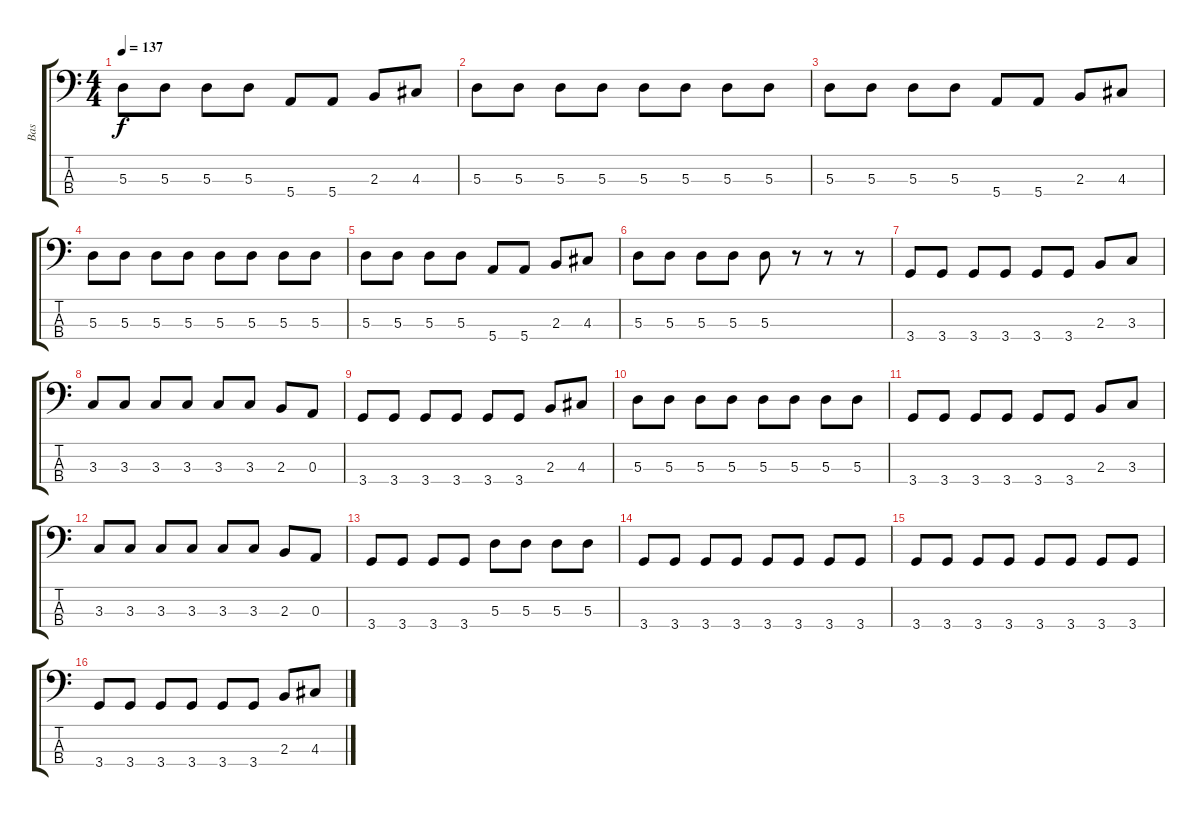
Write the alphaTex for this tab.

\track ("Bas" "Bas") {instrument acousticguitarnylon}
\staff {score tabs}
\tuning (G2 D2 A1 E1) {hide}
\ts (4 4)
\tempo 137
\clef f4
\ks c
5.3.8{dy f} 5.3.8 5.3.8 5.3.8 5.4.8 5.4.8 2.3.8 4.3.8 |
5.3.8 5.3.8 5.3.8 5.3.8 5.3.8 5.3.8 5.3.8 5.3.8 |
5.3.8 5.3.8 5.3.8 5.3.8 5.4.8 5.4.8 2.3.8 4.3.8 |
5.3.8 5.3.8 5.3.8 5.3.8 5.3.8 5.3.8 5.3.8 5.3.8 |
5.3.8 5.3.8 5.3.8 5.3.8 5.4.8 5.4.8 2.3.8 4.3.8 |
5.3.8 5.3.8 5.3.8 5.3.8 5.3.8 r.8 r.8 r.8 |
3.4.8 3.4.8 3.4.8 3.4.8 3.4.8 3.4.8 2.3.8 3.3.8 |
3.3.8 3.3.8 3.3.8 3.3.8 3.3.8 3.3.8 2.3.8 0.3.8 |
3.4.8 3.4.8 3.4.8 3.4.8 3.4.8 3.4.8 2.3.8 4.3.8 |
5.3.8 5.3.8 5.3.8 5.3.8 5.3.8 5.3.8 5.3.8 5.3.8 |
3.4.8 3.4.8 3.4.8 3.4.8 3.4.8 3.4.8 2.3.8 3.3.8 |
3.3.8 3.3.8 3.3.8 3.3.8 3.3.8 3.3.8 2.3.8 0.3.8 |
3.4.8 3.4.8 3.4.8 3.4.8 5.3.8 5.3.8 5.3.8 5.3.8 |
3.4.8 3.4.8 3.4.8 3.4.8 3.4.8 3.4.8 3.4.8 3.4.8 |
3.4.8 3.4.8 3.4.8 3.4.8 3.4.8 3.4.8 3.4.8 3.4.8 |
3.4.8 3.4.8 3.4.8 3.4.8 3.4.8 3.4.8 2.3.8 4.3.8
